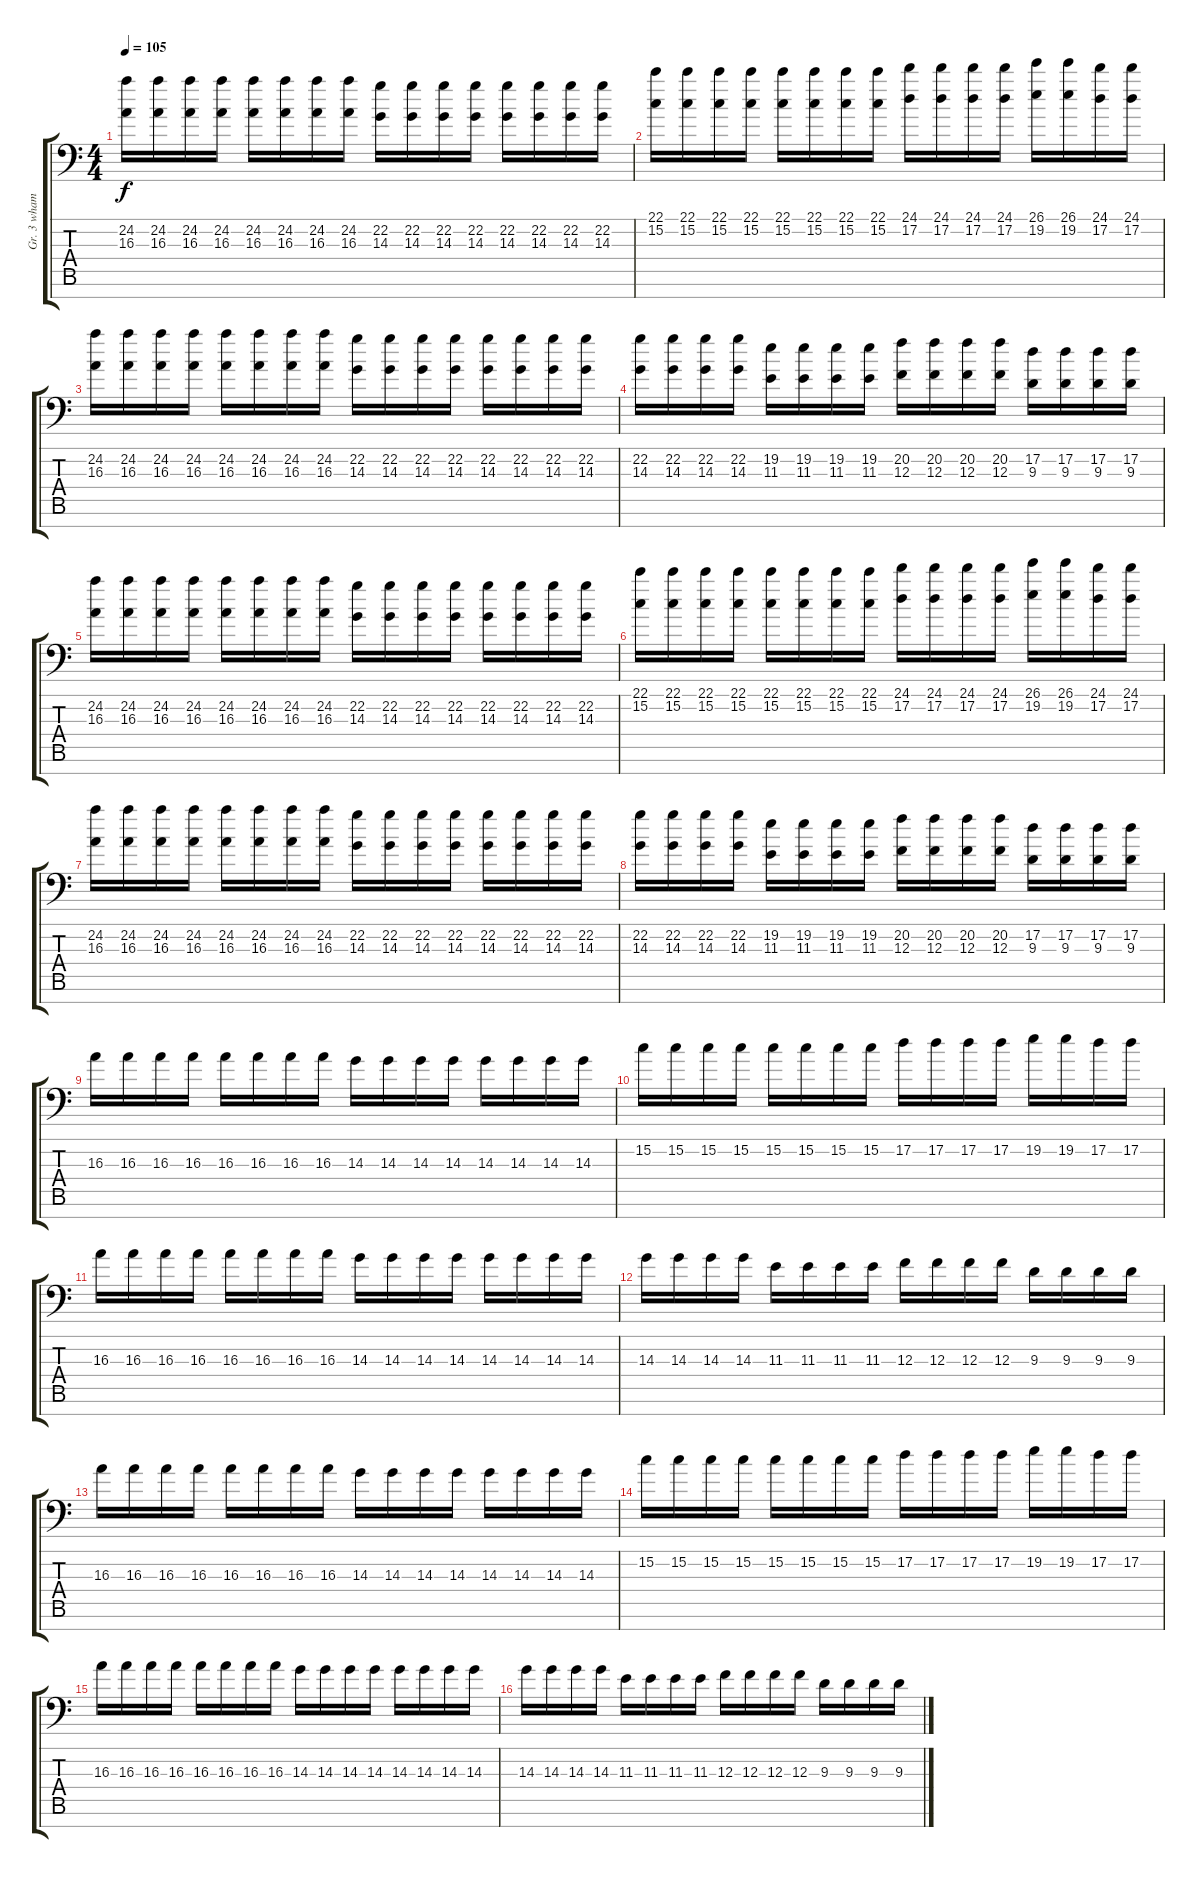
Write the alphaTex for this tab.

\track ("Gr. 3 whammy" "Gr. 3 wham") {instrument stringensemble1}
\staff {score tabs}
\tuning (D4 A3 F3 C3 G2 D2 A1) {hide}
\ts (4 4)
\tempo 105
\clef f4
\ks c
(24.2 16.3).16{dy f} (24.2 16.3).16 (24.2 16.3).16 (24.2 16.3).16 (24.2 16.3).16 (24.2 16.3).16 (24.2 16.3).16 (24.2 16.3).16 (22.2 14.3).16 (22.2 14.3).16 (22.2 14.3).16 (22.2 14.3).16 (22.2 14.3).16 (22.2 14.3).16 (22.2 14.3).16 (22.2 14.3).16 |
(22.1 15.2).16 (22.1 15.2).16 (22.1 15.2).16 (22.1 15.2).16 (22.1 15.2).16 (22.1 15.2).16 (22.1 15.2).16 (22.1 15.2).16 (24.1 17.2).16 (24.1 17.2).16 (24.1 17.2).16 (24.1 17.2).16 (26.1 19.2).16 (26.1 19.2).16 (24.1 17.2).16 (24.1 17.2).16 |
(24.2 16.3).16 (24.2 16.3).16 (24.2 16.3).16 (24.2 16.3).16 (24.2 16.3).16 (24.2 16.3).16 (24.2 16.3).16 (24.2 16.3).16 (22.2 14.3).16 (22.2 14.3).16 (22.2 14.3).16 (22.2 14.3).16 (22.2 14.3).16 (22.2 14.3).16 (22.2 14.3).16 (22.2 14.3).16 |
(22.2 14.3).16 (22.2 14.3).16 (22.2 14.3).16 (22.2 14.3).16 (19.2 11.3).16 (19.2 11.3).16 (19.2 11.3).16 (19.2 11.3).16 (20.2 12.3).16 (20.2 12.3).16 (20.2 12.3).16 (20.2 12.3).16 (17.2 9.3).16 (17.2 9.3).16 (17.2 9.3).16 (17.2 9.3).16 |
(24.2 16.3).16 (24.2 16.3).16 (24.2 16.3).16 (24.2 16.3).16 (24.2 16.3).16 (24.2 16.3).16 (24.2 16.3).16 (24.2 16.3).16 (22.2 14.3).16 (22.2 14.3).16 (22.2 14.3).16 (22.2 14.3).16 (22.2 14.3).16 (22.2 14.3).16 (22.2 14.3).16 (22.2 14.3).16 |
(22.1 15.2).16 (22.1 15.2).16 (22.1 15.2).16 (22.1 15.2).16 (22.1 15.2).16 (22.1 15.2).16 (22.1 15.2).16 (22.1 15.2).16 (24.1 17.2).16 (24.1 17.2).16 (24.1 17.2).16 (24.1 17.2).16 (26.1 19.2).16 (26.1 19.2).16 (24.1 17.2).16 (24.1 17.2).16 |
(24.2 16.3).16 (24.2 16.3).16 (24.2 16.3).16 (24.2 16.3).16 (24.2 16.3).16 (24.2 16.3).16 (24.2 16.3).16 (24.2 16.3).16 (22.2 14.3).16 (22.2 14.3).16 (22.2 14.3).16 (22.2 14.3).16 (22.2 14.3).16 (22.2 14.3).16 (22.2 14.3).16 (22.2 14.3).16 |
(22.2 14.3).16 (22.2 14.3).16 (22.2 14.3).16 (22.2 14.3).16 (19.2 11.3).16 (19.2 11.3).16 (19.2 11.3).16 (19.2 11.3).16 (20.2 12.3).16 (20.2 12.3).16 (20.2 12.3).16 (20.2 12.3).16 (17.2 9.3).16 (17.2 9.3).16 (17.2 9.3).16 (17.2 9.3).16 |
16.3.16 16.3.16 16.3.16 16.3.16 16.3.16 16.3.16 16.3.16 16.3.16 14.3.16 14.3.16 14.3.16 14.3.16 14.3.16 14.3.16 14.3.16 14.3.16 |
15.2.16 15.2.16 15.2.16 15.2.16 15.2.16 15.2.16 15.2.16 15.2.16 17.2.16 17.2.16 17.2.16 17.2.16 19.2.16 19.2.16 17.2.16 17.2.16 |
16.3.16 16.3.16 16.3.16 16.3.16 16.3.16 16.3.16 16.3.16 16.3.16 14.3.16 14.3.16 14.3.16 14.3.16 14.3.16 14.3.16 14.3.16 14.3.16 |
14.3.16 14.3.16 14.3.16 14.3.16 11.3.16 11.3.16 11.3.16 11.3.16 12.3.16 12.3.16 12.3.16 12.3.16 9.3.16 9.3.16 9.3.16 9.3.16 |
16.3.16 16.3.16 16.3.16 16.3.16 16.3.16 16.3.16 16.3.16 16.3.16 14.3.16 14.3.16 14.3.16 14.3.16 14.3.16 14.3.16 14.3.16 14.3.16 |
15.2.16 15.2.16 15.2.16 15.2.16 15.2.16 15.2.16 15.2.16 15.2.16 17.2.16 17.2.16 17.2.16 17.2.16 19.2.16 19.2.16 17.2.16 17.2.16 |
16.3.16 16.3.16 16.3.16 16.3.16 16.3.16 16.3.16 16.3.16 16.3.16 14.3.16 14.3.16 14.3.16 14.3.16 14.3.16 14.3.16 14.3.16 14.3.16 |
14.3.16 14.3.16 14.3.16 14.3.16 11.3.16 11.3.16 11.3.16 11.3.16 12.3.16 12.3.16 12.3.16 12.3.16 9.3.16 9.3.16 9.3.16 9.3.16
